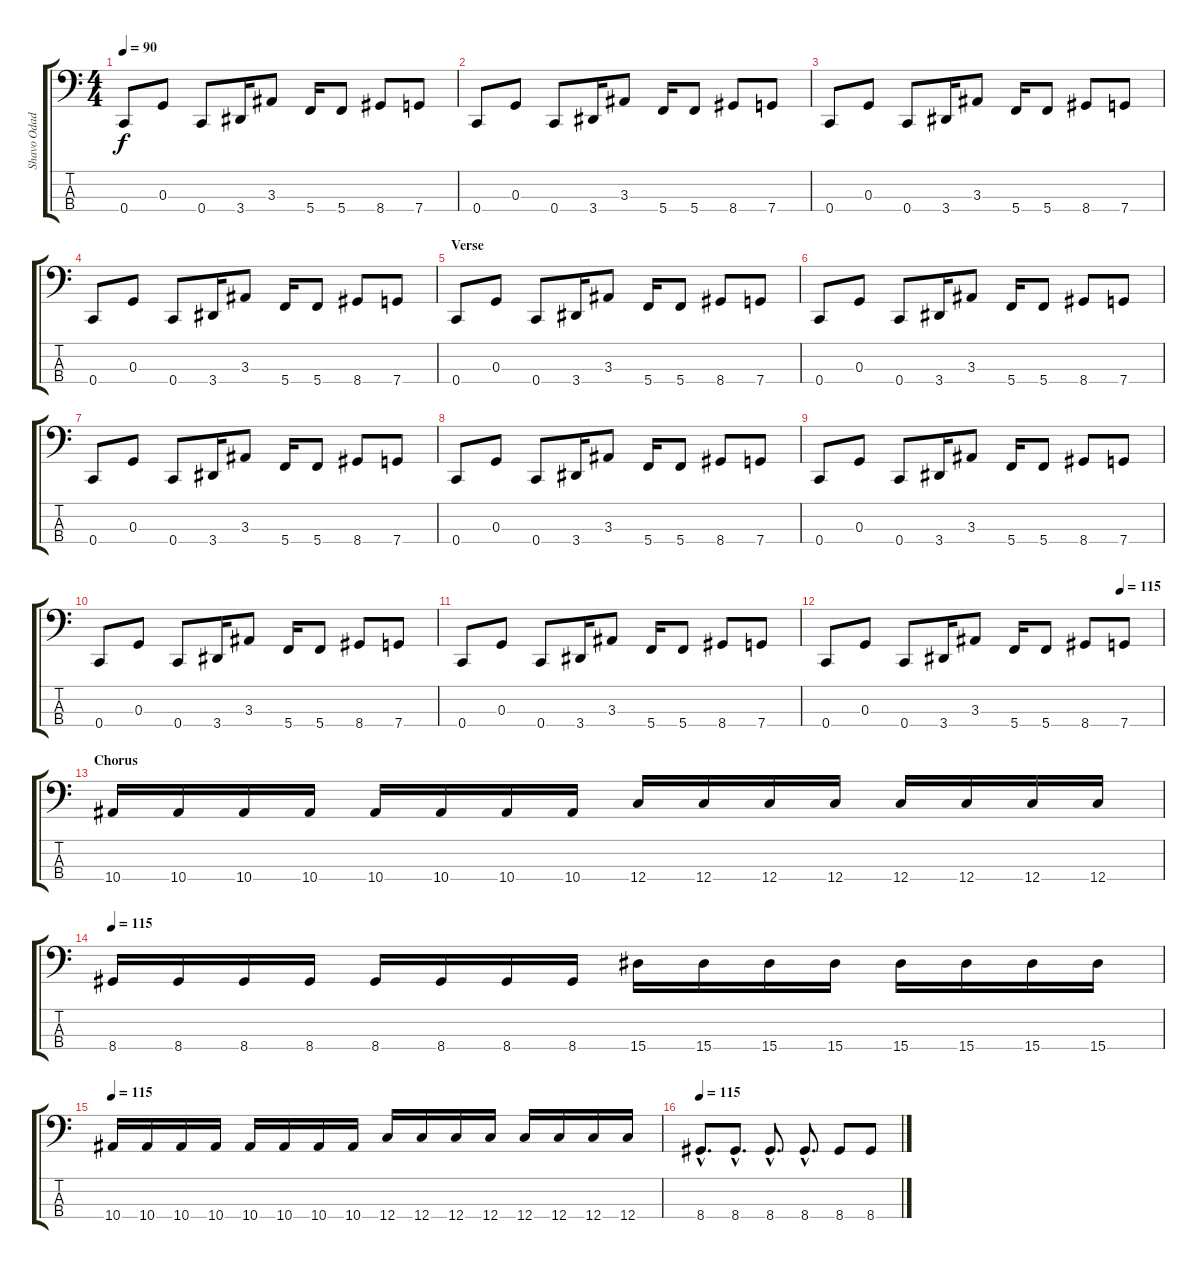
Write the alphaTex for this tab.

\track ("Shavo Odadjian" "Shavo Odad") {instrument electricbasspick}
\staff {score tabs}
\tuning (F2 C2 G1 C1) {hide}
\ts (4 4)
\tempo 90
\clef f4
\ks c
0.4.8{dy f} 0.3.8 0.4.8 3.4.16 3.3.8 5.4.16 5.4.8 8.4.8 7.4.8 |
0.4.8 0.3.8 0.4.8 3.4.16 3.3.8 5.4.16 5.4.8 8.4.8 7.4.8 |
0.4.8 0.3.8 0.4.8 3.4.16 3.3.8 5.4.16 5.4.8 8.4.8 7.4.8 |
0.4.8 0.3.8 0.4.8 3.4.16 3.3.8 5.4.16 5.4.8 8.4.8 7.4.8 |
\section ("" "Verse")
0.4.8 0.3.8 0.4.8 3.4.16 3.3.8 5.4.16 5.4.8 8.4.8 7.4.8 |
0.4.8 0.3.8 0.4.8 3.4.16 3.3.8 5.4.16 5.4.8 8.4.8 7.4.8 |
0.4.8 0.3.8 0.4.8 3.4.16 3.3.8 5.4.16 5.4.8 8.4.8 7.4.8 |
0.4.8 0.3.8 0.4.8 3.4.16 3.3.8 5.4.16 5.4.8 8.4.8 7.4.8 |
0.4.8 0.3.8 0.4.8 3.4.16 3.3.8 5.4.16 5.4.8 8.4.8 7.4.8 |
0.4.8 0.3.8 0.4.8 3.4.16 3.3.8 5.4.16 5.4.8 8.4.8 7.4.8 |
0.4.8 0.3.8 0.4.8 3.4.16 3.3.8 5.4.16 5.4.8 8.4.8 7.4.8 |
\tempo (115 0.875)
0.4.8 0.3.8 0.4.8 3.4.16 3.3.8 5.4.16 5.4.8 8.4.8 7.4.8 |
\section ("" "Chorus")
10.4.16 10.4.16 10.4.16 10.4.16 10.4.16 10.4.16 10.4.16 10.4.16 12.4.16 12.4.16 12.4.16 12.4.16 12.4.16 12.4.16 12.4.16 12.4.16 |
\tempo 115
8.4.16 8.4.16 8.4.16 8.4.16 8.4.16 8.4.16 8.4.16 8.4.16 15.4.16 15.4.16 15.4.16 15.4.16 15.4.16 15.4.16 15.4.16 15.4.16 |
\tempo 115
10.4.16 10.4.16 10.4.16 10.4.16 10.4.16 10.4.16 10.4.16 10.4.16 12.4.16 12.4.16 12.4.16 12.4.16 12.4.16 12.4.16 12.4.16 12.4.16 |
\tempo 115
8.4{hac}.8{d} 8.4{hac}.8{d} 8.4{hac}.8{d} 8.4{hac}.8{d} 8.4.8 8.4.8
